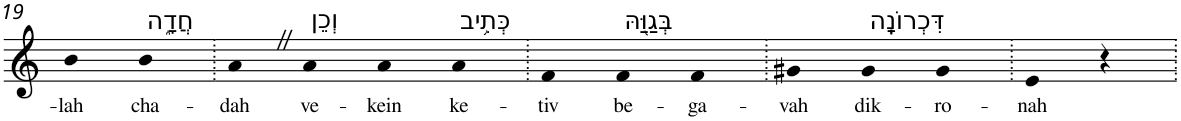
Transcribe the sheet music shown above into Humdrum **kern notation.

**kern	**text
*part1	*part1
*staff1	*staff1
*I"Piano	*
*I'Pno	*
!!LO:PB:g=z
*clefG2	*
*k[]	*
=19	=19
!	!LO:LY:b
4b	-lah
!LO:TX:a:t=חֲדָ֑ה	!
!	!LO:LY:b
4b	cha-
=20.	=20.
!	!LO:LY:b
4aZ	-dah
!LO:TX:a:t=וְכֵן	!
!	!LO:LY:b
4a	ve-
!	!LO:LY:b
4a	-kein
!LO:TX:a:t=כְּתִ֥יב	!
!	!LO:LY:b
4a	ke-
=21.	=21.
!	!LO:LY:b
4f	-tiv
!LO:TX:a:t=בְּגַוַּ֖הּ	!
!	!LO:LY:b
4f	be-
!	!LO:LY:b
4f	-ga-
=22.	=22.
!	!LO:LY:b
4g#X	-vah
!LO:TX:a:t=דִּכְרוֹנָֽה	!
!	!LO:LY:b
4g#	dik-
!	!LO:LY:b
4g#	-ro-
=23.	=23.
!	!LO:LY:b
4e	-nah
4r	.
=.	=.
*-	*-
